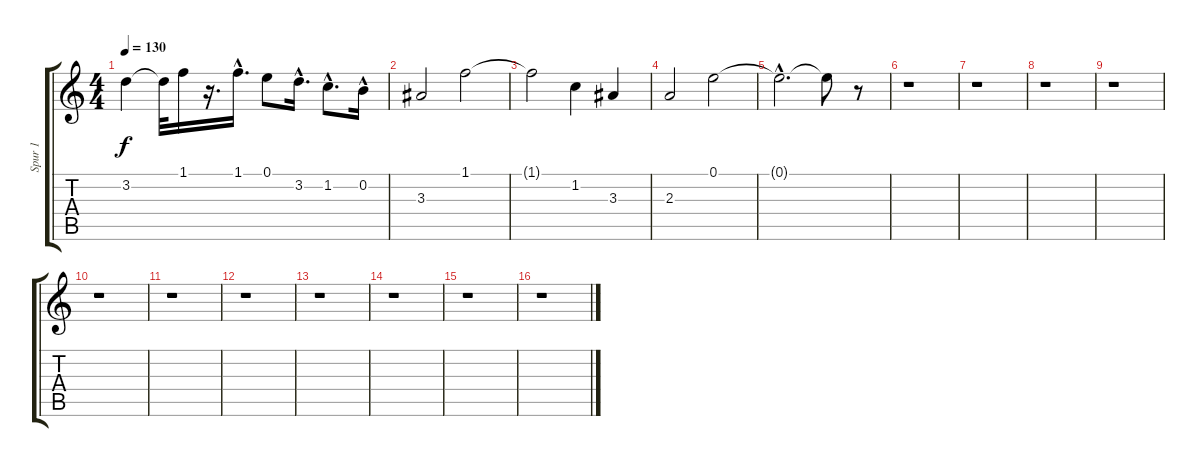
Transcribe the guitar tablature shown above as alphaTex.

\track ("Spur 1" "Spur 1") {instrument acousticguitarnylon}
\staff {score tabs}
\tuning (E4 B3 G3 D3 A2 E2) {hide}
\ts (4 4)
\tempo 130
\clef g2
\ks c
3.2{t}.4{dy f} 3.2{t}.32 1.1.16 r.16{d} 1.1{hac}.16{d} 0.1.8 3.2{hac}.16{d} 1.2{hac}.8{d} 0.2{hac}.16 |
3.3.2 1.1.2 |
1.1{t}.2 1.2.4 3.3.4 |
2.3.2 0.1.2 |
0.1{hac t}.2{d} 0.1{t}.8 r.8 |
r.1 |
r.1 |
r.1 |
r.1 |
r.1 |
r.1 |
r.1 |
r.1 |
r.1 |
r.1 |
r.1
